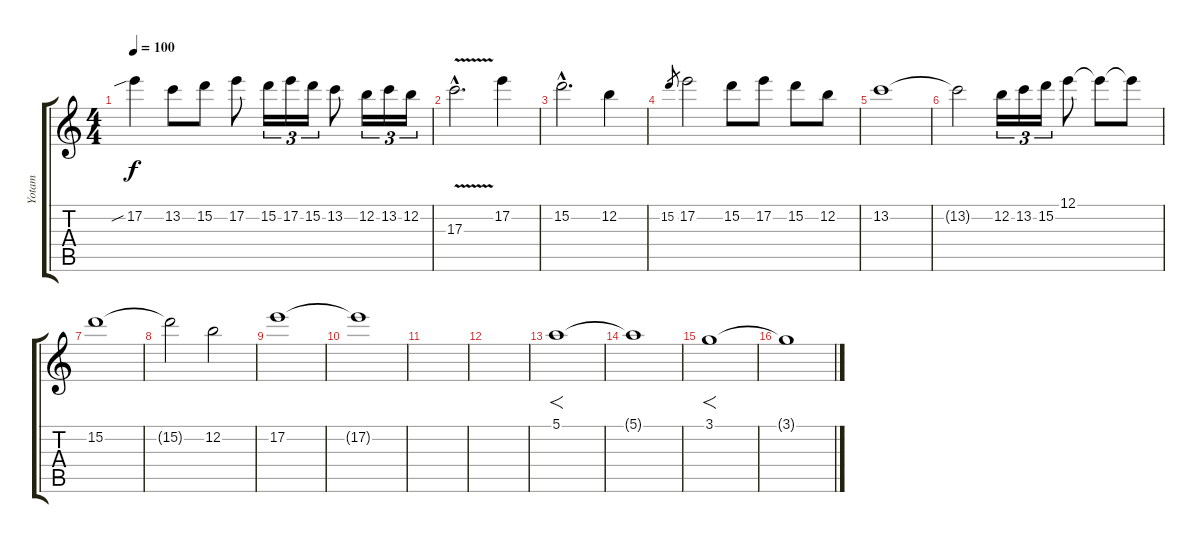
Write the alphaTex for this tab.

\track ("Yotam" "Yotam") {instrument distortionguitar}
\staff {score tabs}
\tuning (E4 B3 G3 D3 A2 E2) {hide}
\ts (4 4)
\tempo 100
\clef g2
\ks c
17.2{sib}.4{dy f} 13.2.8 15.2.8 17.2.8 15.2.16{tu (3 2)} 17.2.16{tu (3 2)} 15.2.16{tu (3 2)} 13.2.8 12.2.16{tu (3 2)} 13.2.16{tu (3 2)} 12.2.16{tu (3 2)} |
17.3{v hac}.2{d} 17.2.4 |
15.2{hac}.2{d} 12.2.4 |
15.2.8{gr} 17.2.2 15.2.8 17.2.8 15.2.8 12.2.8 |
13.2.1 |
13.2{t}.2 12.2.16{tu (3 2)} 13.2.16{tu (3 2)} 15.2.16{tu (3 2)} 12.1.8 12.1{t}.8 12.1{t}.8 |
15.2.1 |
15.2{t}.2 12.2.2 |
17.2.1{volume 3} |
17.2{t}.1 |
|
|
5.1.1{f} |
5.1{t}.1 |
3.1.1{f} |
3.1{t}.1
